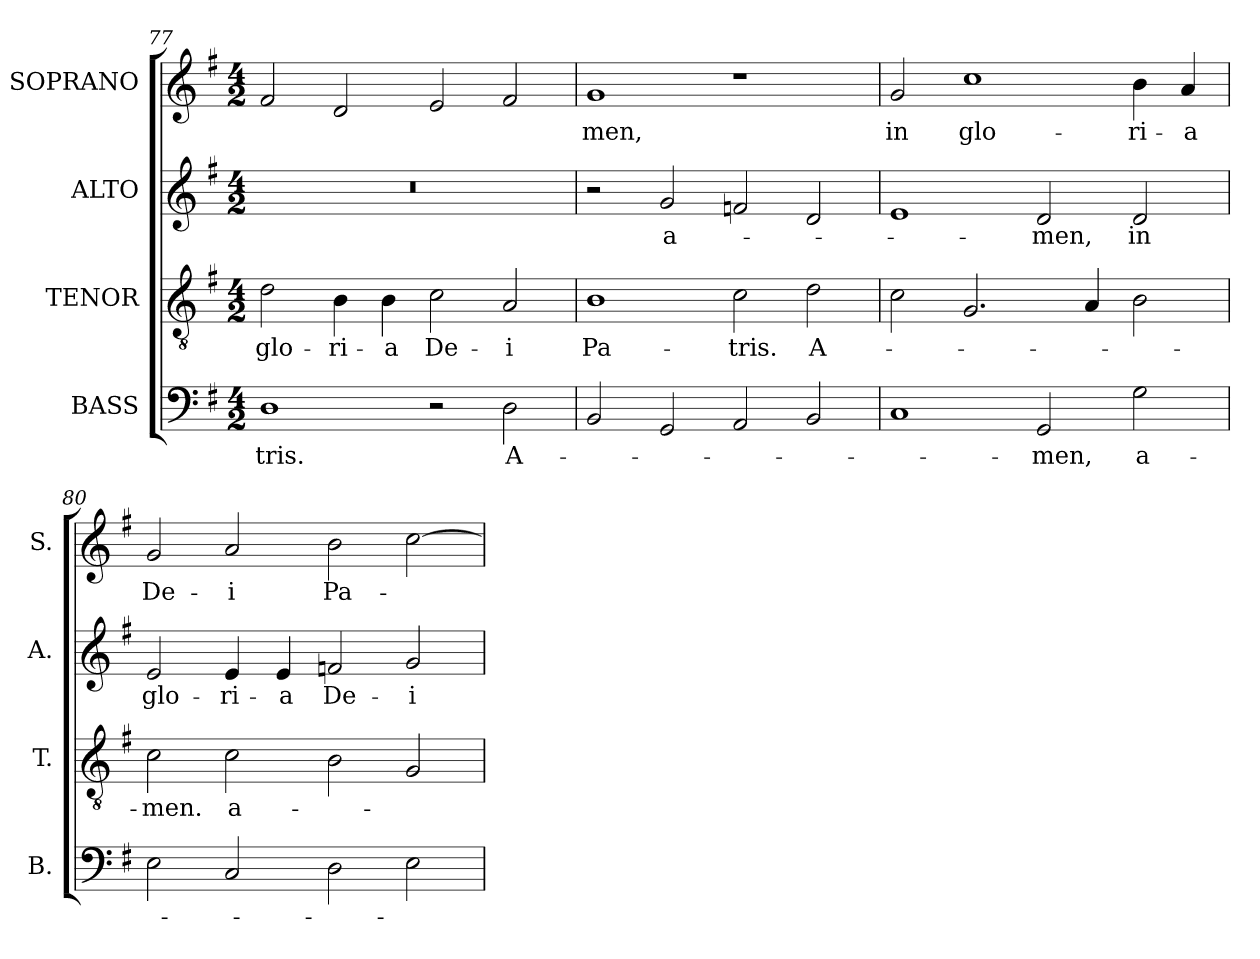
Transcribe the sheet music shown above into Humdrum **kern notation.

**kern	**text	**kern	**text	**kern	**text	**kern	**text
*part4	*part4	*part3	*part3	*part2	*part2	*part1	*part1
*staff4	*staff4	*staff3	*staff3	*staff2	*staff2	*staff1	*staff1
*I"BASS	*	*I"TENOR	*	*I"ALTO	*	*I"SOPRANO	*
*I'B.	*	*I'T.	*	*I'A.	*	*I'S.	*
*clefF4	*	*clefGv2	*	*clefG2	*	*clefG2	*
*	*	*ITrd7c12	*	*	*	*	*
*k[f#]	*	*k[f#]	*	*k[f#]	*	*k[f#]	*
*G:	*	*G:	*	*G:	*	*G:	*
*M4/2	*	*M4/2	*	*M4/2	*	*M4/2	*
=77	=77	=77	=77	=77	=77	=77	=77
!	!LO:LY:b:color=#000000	!	!	!	!	!	!
!	!	!	!LO:LY:b:color=#000000	!LO:N:vis=1	!	!	!
1Di	-tris.	2Di\	glo-	0r	.	2f#i/	.
!	!	!	!LO:LY:b:color=#000000	!	!	!	!
.	.	4BBi\	-ri-	.	.	2di/	.
!	!	!	!LO:LY:b:color=#000000	!	!	!	!
.	.	4BBi\	-a	.	.	.	.
!	!	!	!LO:LY:b:color=#000000	!	!	!	!
2r	.	2Ci\	De-	.	.	2ei/	.
!	!LO:LY:b:color=#000000	!	!	!	!	!	!
!	!	!	!LO:LY:b:color=#000000	!	!	!	!
2Di\	A-	2AAi/	-i	.	.	2f#i/	.
=78	=78	=78	=78	=78	=78	=78	=78
!	!	!	!LO:LY:b:color=#000000	!	!	!	!
!	!	!	!	!	!	!	!LO:LY:b:color=#000000
2BBi/	.	1BBi	Pa-	2r	.	1gi	-men,
!	!	!	!	!	!LO:LY:b:color=#000000	!	!
2GGi/	.	.	.	2gi/	a-	.	.
!	!	!	!LO:LY:b:color=#000000	!	!	!	!
2AAi/	.	2Ci\	-tris.	2fni/	.	1r	.
!	!	!	!LO:LY:b:color=#000000	!	!	!	!
2BBi/	.	2Di\	A-	2di/	.	.	.
=79	=79	=79	=79	=79	=79	=79	=79
!	!	!	!	!	!	!	!LO:LY:b:color=#000000
1Ci	.	2Ci\	.	1ei	.	2gi/	in
!	!	!	!	!	!	!	!LO:LY:b:color=#000000
.	.	2.GGi/	.	.	.	1cci	glo-
!	!LO:LY:b:color=#000000	!	!	!	!	!	!
!	!	!	!	!	!LO:LY:b:color=#000000	!	!
2GGi/	-men,	.	.	2di/	-men,	.	.
.	.	4AAi/	.	.	.	.	.
!	!LO:LY:b:color=#000000	!	!	!	!	!	!
!	!	!	!	!	!LO:LY:b:color=#000000	!	!
!	!	!	!	!	!	!	!LO:LY:b:color=#000000
2Gi\	a-	2BBi\	.	2di/	in	4bi\	-ri-
!	!	!	!	!	!	!	!LO:LY:b:color=#000000
.	.	.	.	.	.	4ai/	-a
=80	=80	=80	=80	=80	=80	=80	=80
!	!	!	!LO:LY:b:color=#000000	!	!	!	!
!	!	!	!	!	!LO:LY:b:color=#000000	!	!
!	!	!	!	!	!	!	!LO:LY:b:color=#000000
2Ei\	.	2Ci\	-men.	2ei/	glo-	2gi/	De-
!	!	!	!LO:LY:b:color=#000000	!	!	!	!
!	!	!	!	!	!LO:LY:b:color=#000000	!	!
!	!	!	!	!	!	!	!LO:LY:b:color=#000000
2Ci/	.	2Ci\	a-	4ei/	-ri-	2ai/	-i
!	!	!	!	!	!LO:LY:b:color=#000000	!	!
.	.	.	.	4ei/	-a	.	.
!	!	!	!	!	!LO:LY:b:color=#000000	!	!
!	!	!	!	!	!	!	!LO:LY:b:color=#000000
2Di\	.	2BBi\	.	2fni/	De-	2bi\	Pa-
!	!	!	!	!	!LO:LY:b:color=#000000	!	!
2Ei\	.	2GGi/	.	2gi/	-i	[2cci\	.
=	=	=	=	=	=	=	=
*-	*-	*-	*-	*-	*-	*-	*-
